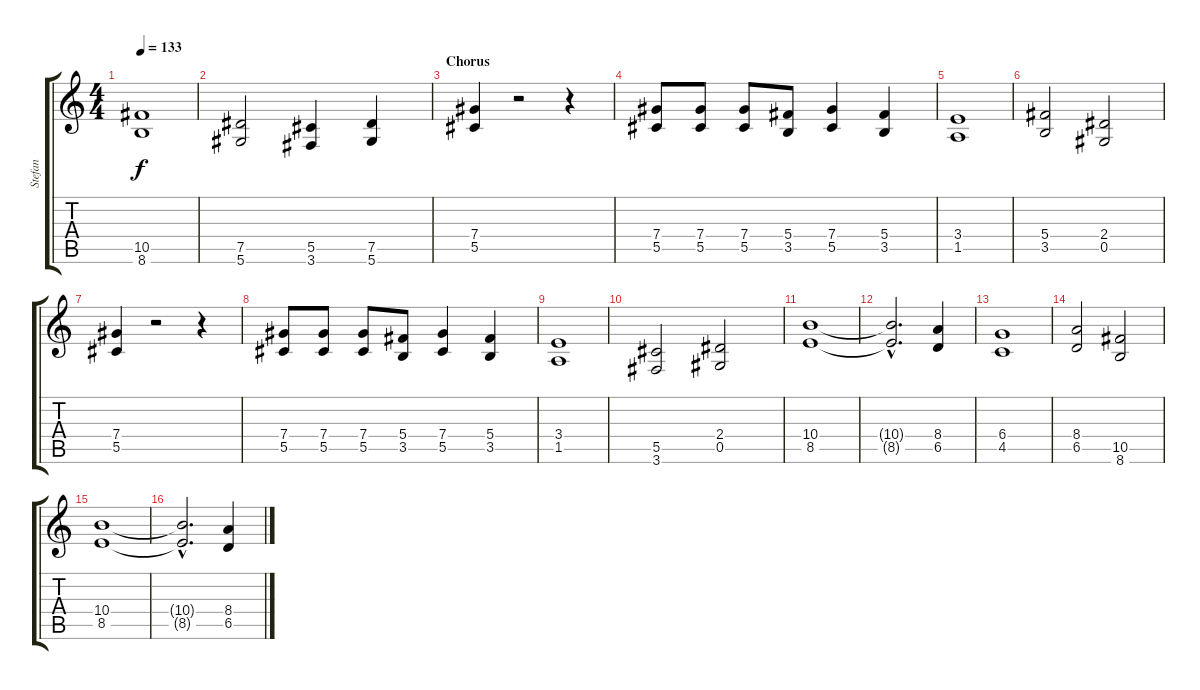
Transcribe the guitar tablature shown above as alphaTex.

\track ("Stefan" "Stefan") {instrument distortionguitar}
\staff {score tabs}
\tuning (Eb4 Bb3 Gb3 Db3 Ab2 Eb2) {hide}
\ts (4 4)
\tempo 133
\clef g2
\ks c
(10.5 8.6).1{dy f} |
(7.5 5.6).2 (5.5 3.6).4 (7.5 5.6).4 |
\section ("" "Chorus")
(7.4 5.5).4{balance 1} r.2 r.4 |
(7.4 5.5).8 (7.4 5.5).8 (7.4 5.5).8 (5.4 3.5).8 (7.4 5.5).4 (5.4 3.5).4 |
(3.4 1.5).1 |
(5.4 3.5).2 (2.4 0.5).2 |
(7.4 5.5).4 r.2 r.4 |
(7.4 5.5).8 (7.4 5.5).8 (7.4 5.5).8 (5.4 3.5).8 (7.4 5.5).4 (5.4 3.5).4 |
(3.4 1.5).1 |
(5.5 3.6).2 (2.4 0.5).2 |
(10.4 8.5).1 |
(10.4{hac t} 8.5{hac t}).2{d} (8.4 6.5).4 |
(6.4 4.5).1 |
(8.4 6.5).2 (10.5 8.6).2 |
(10.4 8.5).1 |
(10.4{hac t} 8.5{hac t}).2{d} (8.4 6.5).4
